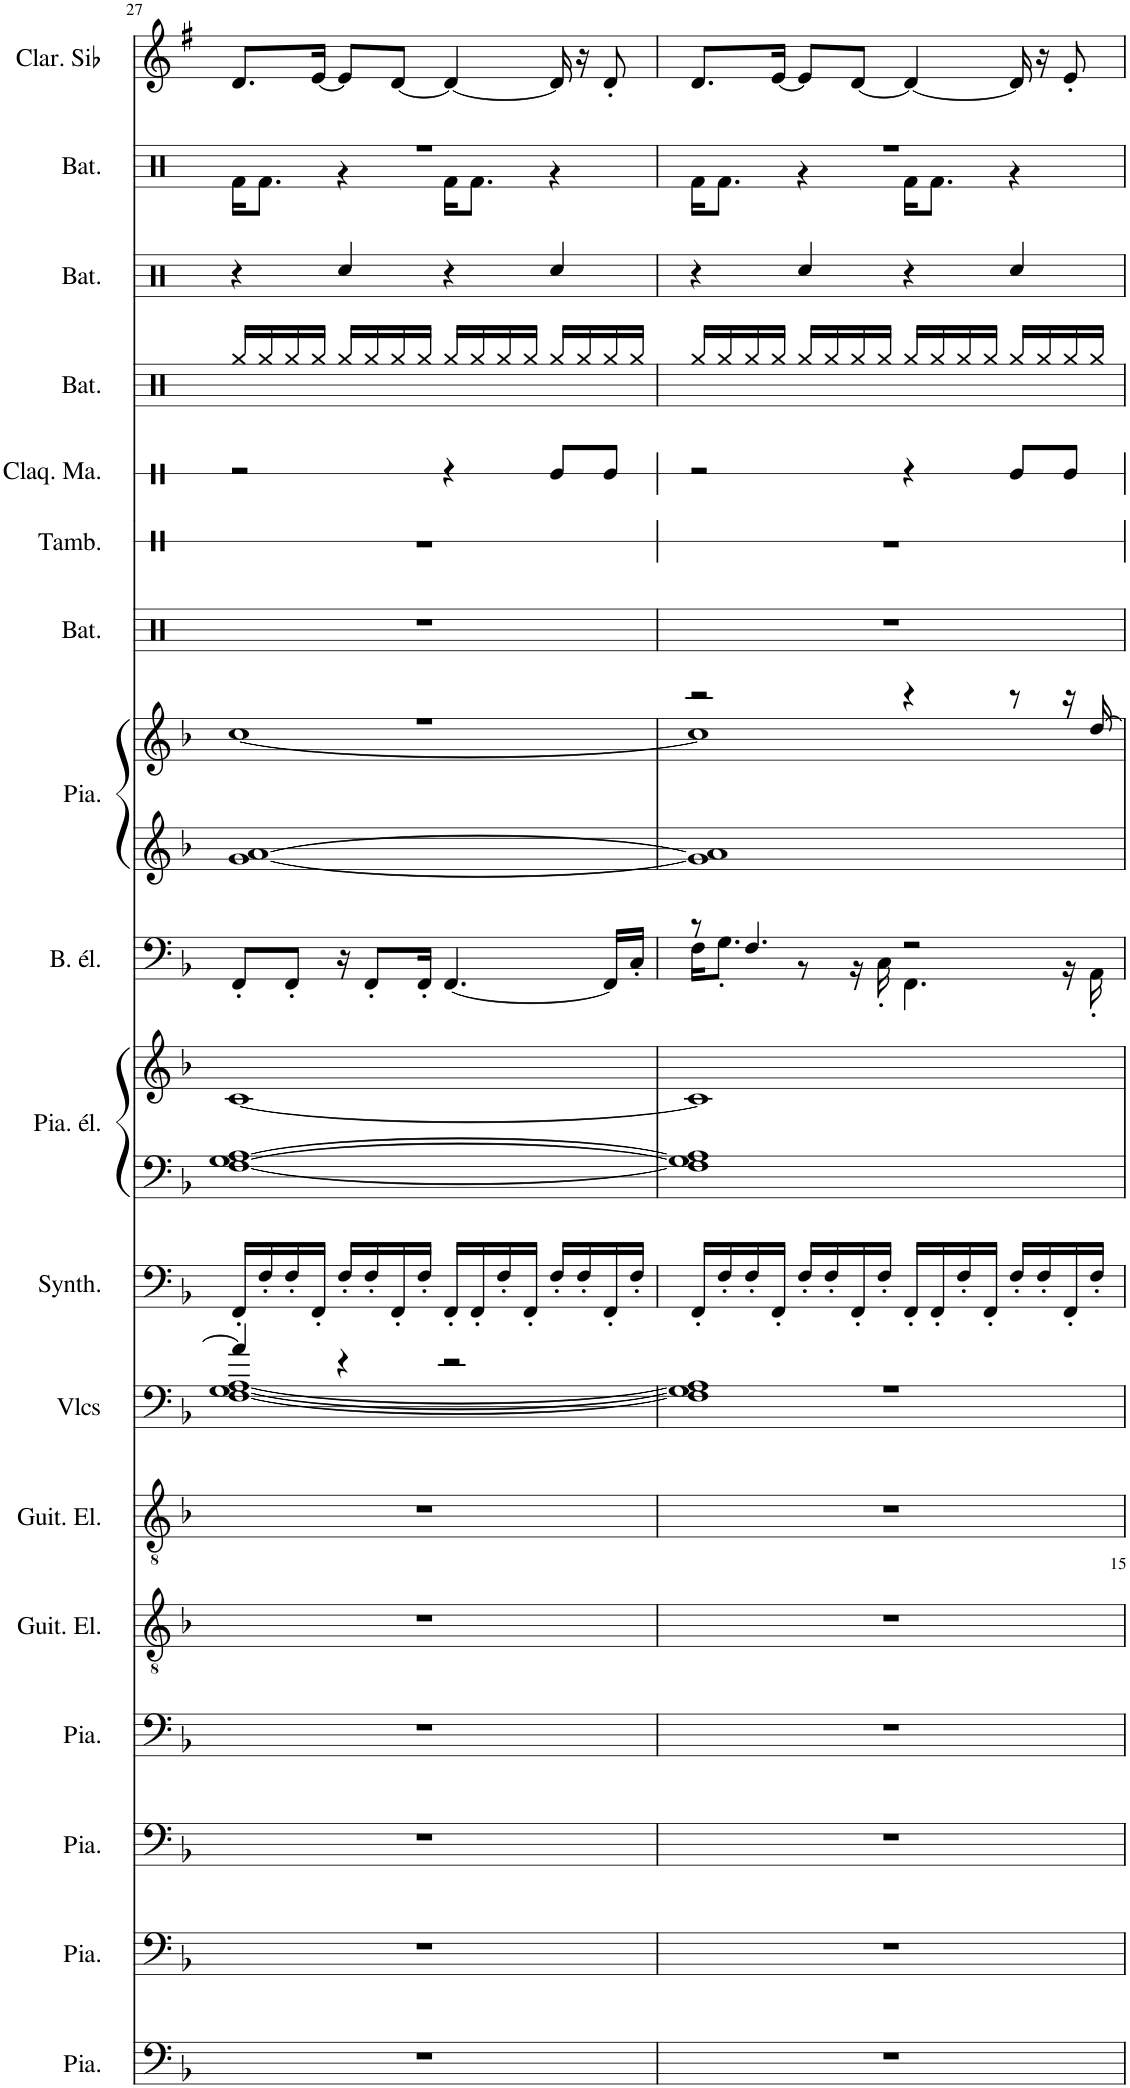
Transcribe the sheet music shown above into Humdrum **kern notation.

**kern	**kern	**kern	**kern	**kern	**kern	**kern	**kern	**kern	**kern	**kern	**kern	**kern	**kern	**kern	**kern	**kern	**kern	**kern	**kern
*part18	*part17	*part16	*part15	*part14	*part13	*part12	*part11	*part10	*part10	*part9	*part8	*part8	*part7	*part6	*part5	*part4	*part3	*part2	*part1
*staff20	*staff19	*staff18	*staff17	*staff16	*staff15	*staff14	*staff13	*staff12	*staff11	*staff10	*staff9	*staff8	*staff7	*staff6	*staff5	*staff4	*staff3	*staff2	*staff1
*I"Piano	*I"Piano	*I"Piano	*I"Piano	*I"Guitare électrique, Overdriven Guitar	*I"Guitare électrique, Overdriven Guitar	*I"Violoncelles, String Ensemble 1	*I"Synthétiseur d'effets, Lead 8 (bass + lead)	*I"Piano électrique, Electric Piano 2	*	*I"Basse électrique, Electric Bass (finger)	*I"Piano, Acoustic Grand Piano	*	*I"Batterie	*I"Tambourin	*I"Claquement de mains	*I"Batterie	*I"Batterie	*I"Batterie, Drums	*I"Clarinette en Sib
*I'Pia.	*I'Pia.	*I'Pia.	*I'Pia.	*I'Guit. El.	*I'Guit. El.	*I'Vlcs	*I'Synth.	*I'Pia. él.	*	*I'B. él.	*I'Pia.	*	*I'Bat.	*I'Tamb.	*I'Claq. Ma.	*I'Bat.	*I'Bat.	*I'Bat.	*I'Clar. Sib
!!LO:PB:g=z
*clefF4	*clefF4	*clefF4	*clefF4	*clefGv2	*clefGv2	*clefF4	*clefF4	*clefF4	*clefG2	*clefF4	*clefG2	*clefG2	*clefX	*clefX	*clefX	*clefX	*clefX	*clefX	*clefG2
*	*	*	*	*	*	*	*	*	*	*Trd7c12	*	*	*	*	*	*	*	*	*Trd1c2
*k[b-]	*k[b-]	*k[b-]	*k[b-]	*k[b-]	*k[b-]	*k[b-]	*k[b-]	*k[b-]	*k[b-]	*k[b-]	*k[b-]	*k[b-]	*k[]	*k[]	*k[]	*k[]	*k[]	*k[]	*k[f#]
*M4/4	*M4/4	*M4/4	*M4/4	*M4/4	*M4/4	*M4/4	*M4/4	*M4/4	*M4/4	*M4/4	*M4/4	*M4/4	*M4/4	*M4/4	*M4/4	*M4/4	*M4/4	*M4/4	*M4/4
=27	=27	=27	=27	=27	=27	=27	=27	=27	=27	=27	=27	=27	=27	=27	=27	=27	=27	=27	=27
*	*	*	*	*	*	*^	*	*	*	*	*	*^	*	*	*	*	*	*^	*
1r	1r	1r	1r	1r	1r	4a/]	[1F [1G [1A	16FF'/LL	[1F [1G [1A	[1c	8FF'/L	[1g [1a	1r	[1cc	1r	1r	2r	16Rgg/LL	4r	1r	16Rf\KL	8.d/L
.	.	.	.	.	.	.	.	16F'/	.	.	.	.	.	.	.	.	.	16Rgg/	.	.	8.Rf\J	.
.	.	.	.	.	.	.	.	16F'/	.	.	8FF'/J	.	.	.	.	.	.	16Rgg/	.	.	.	.
.	.	.	.	.	.	.	.	16FF'/JJ	.	.	.	.	.	.	.	.	.	16Rgg/JJ	.	.	.	[16e/Jk
.	.	.	.	.	.	4r	.	16F'/LL	.	.	16r	.	.	.	.	.	.	16Rgg/LL	4Rcc/	.	4r	8e/L]
.	.	.	.	.	.	.	.	16F'/	.	.	8FF'/L	.	.	.	.	.	.	16Rgg/	.	.	.	.
.	.	.	.	.	.	.	.	16FF'/	.	.	.	.	.	.	.	.	.	16Rgg/	.	.	.	[8d/J
.	.	.	.	.	.	.	.	16F'/JJ	.	.	16FF'/Jk	.	.	.	.	.	.	16Rgg/JJ	.	.	.	.
.	.	.	.	.	.	2r	.	16FF'/LL	.	.	[4.FF/	.	.	.	.	.	4r	16Rgg/LL	4r	.	16Rf\KL	4d/_
.	.	.	.	.	.	.	.	16FF'/	.	.	.	.	.	.	.	.	.	16Rgg/	.	.	8.Rf\J	.
.	.	.	.	.	.	.	.	16F'/	.	.	.	.	.	.	.	.	.	16Rgg/	.	.	.	.
.	.	.	.	.	.	.	.	16FF'/JJ	.	.	.	.	.	.	.	.	.	16Rgg/JJ	.	.	.	.
.	.	.	.	.	.	.	.	16F'/LL	.	.	.	.	.	.	.	.	8Re/L	16Rgg/LL	4Rcc/	.	4r	16d/]
.	.	.	.	.	.	.	.	16F'/	.	.	.	.	.	.	.	.	.	16Rgg/	.	.	.	16r
.	.	.	.	.	.	.	.	16FF'/	.	.	16FF/LL]	.	.	.	.	.	8Re/J	16Rgg/	.	.	.	8d'/
.	.	.	.	.	.	.	.	16F'/JJ	.	.	16C'/JJ	.	.	.	.	.	.	16Rgg/JJ	.	.	.	.
=28	=28	=28	=28	=28	=28	=28	=28	=28	=28	=28	=28	=28	=28	=28	=28	=28	=28	=28	=28	=28	=28	=28
*	*	*	*	*	*	*	*	*	*	*	*^	*	*	*	*	*	*	*	*	*	*	*
1r	1r	1r	1r	1r	1r	1r	1F] 1G] 1A]	16FF'/LL	1F] 1G] 1A]	1c]	8r	16F\KL	1g] 1a]	2r	1cc]	1r	1r	2r	16Rgg/LL	4r	1r	16Rf\KL	8.d/L
.	.	.	.	.	.	.	.	16F'/	.	.	.	8.G'\J	.	.	.	.	.	.	16Rgg/	.	.	8.Rf\J	.
.	.	.	.	.	.	.	.	16F'/	.	.	4.F/	.	.	.	.	.	.	.	16Rgg/	.	.	.	.
.	.	.	.	.	.	.	.	16FF'/JJ	.	.	.	.	.	.	.	.	.	.	16Rgg/JJ	.	.	.	[16e/Jk
.	.	.	.	.	.	.	.	16F'/LL	.	.	.	8r	.	.	.	.	.	.	16Rgg/LL	4Rcc/	.	4r	8e/L]
.	.	.	.	.	.	.	.	16F'/	.	.	.	.	.	.	.	.	.	.	16Rgg/	.	.	.	.
.	.	.	.	.	.	.	.	16FF'/	.	.	.	16r	.	.	.	.	.	.	16Rgg/	.	.	.	[8d/J
.	.	.	.	.	.	.	.	16F'/JJ	.	.	.	16C'\	.	.	.	.	.	.	16Rgg/JJ	.	.	.	.
.	.	.	.	.	.	.	.	16FF'/LL	.	.	2r	4.FF\	.	4r	.	.	.	4r	16Rgg/LL	4r	.	16Rf\KL	4d/_
.	.	.	.	.	.	.	.	16FF'/	.	.	.	.	.	.	.	.	.	.	16Rgg/	.	.	8.Rf\J	.
.	.	.	.	.	.	.	.	16F'/	.	.	.	.	.	.	.	.	.	.	16Rgg/	.	.	.	.
.	.	.	.	.	.	.	.	16FF'/JJ	.	.	.	.	.	.	.	.	.	.	16Rgg/JJ	.	.	.	.
.	.	.	.	.	.	.	.	16F'/LL	.	.	.	.	.	8r	.	.	.	8Re/L	16Rgg/LL	4Rcc/	.	4r	16d/]
.	.	.	.	.	.	.	.	16F'/	.	.	.	.	.	.	.	.	.	.	16Rgg/	.	.	.	16r
.	.	.	.	.	.	.	.	16FF'/	.	.	.	16r	.	16r	.	.	.	8Re/J	16Rgg/	.	.	.	8e'/
.	.	.	.	.	.	.	.	16F'/JJ	.	.	.	16AA'\	.	[16dd/	.	.	.	.	16Rgg/JJ	.	.	.	.
*	*	*	*	*	*	*v	*v	*	*	*	*v	*v	*	*v	*v	*	*	*	*	*	*v	*v	*
=	=	=	=	=	=	=	=	=	=	=	=	=	=	=	=	=	=	=	=
*-	*-	*-	*-	*-	*-	*-	*-	*-	*-	*-	*-	*-	*-	*-	*-	*-	*-	*-	*-
